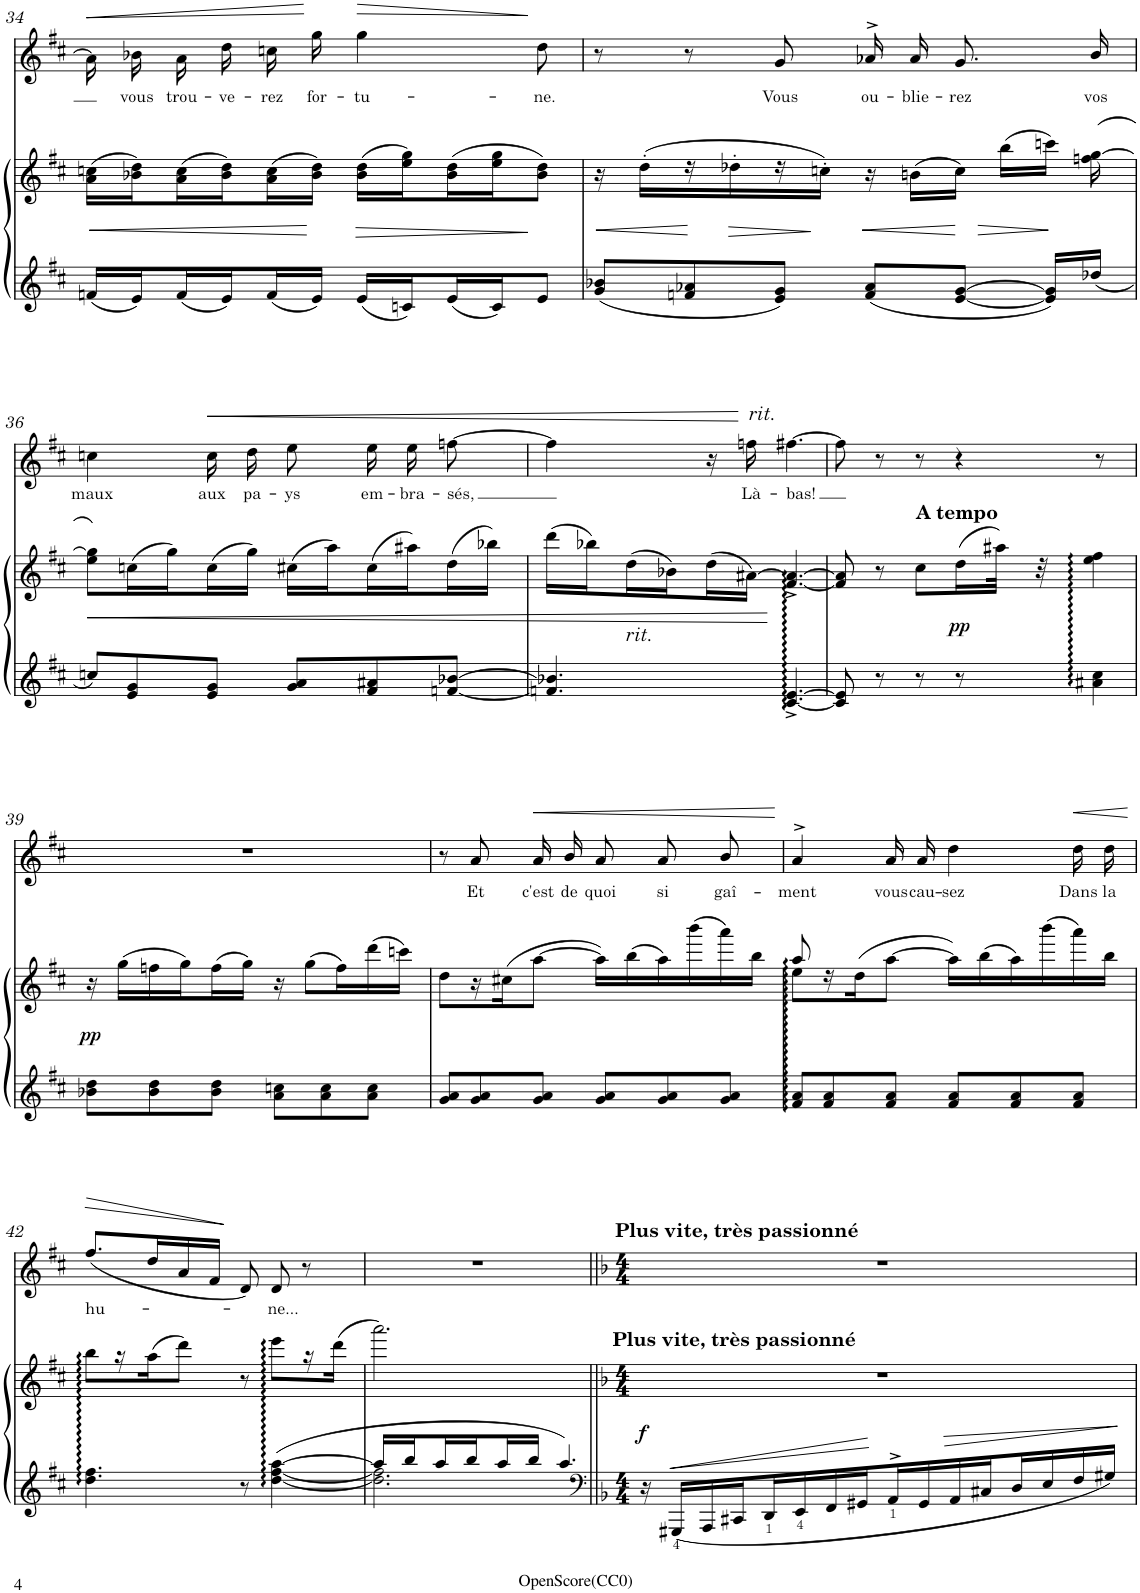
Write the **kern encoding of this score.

**kern	**kern	**dynam	**kern	**text	**dynam
*part2	*part2	*part2	*part1	*part1	*part1
*staff3	*staff2	*staff2/3	*staff1	*staff1	*staff1
*I"Piano	*	*	*I"Chant Voice	*	*
*I'Pno	*	*	*	*	*
!!LO:PB:g=z
*clefG2	*clefG2	*	*clefG2	*	*
*k[f#c#]	*k[f#c#]	*	*k[f#c#]	*	*
*M6/8	*M6/8	*	*M6/8	*	*
=34	=34	=34	=34	=34	=34
!	!	!LO:HP:b	!	!	!LO:HP:b
16fn/LL	(16a\ 16ccn\LL	<	16a\]	.	<
!	!	!	!	!LO:LY:b	!
16e/J	16b-X\ 16dd\J)	.	16b-X\	vous	.
!	!	!	!	!LO:LY:b	!
16f/L	(16a\ 16cc\L	.	16a\	trou-	.
!	!	!	!	!LO:LY:b	!
16e/J	16b-\ 16dd\J)	.	16dd\	-ve-	.
!	!	!	!	!LO:LY:b	!
16f/L	(16a\ 16cc\L	.	16ccn\	-rez	.
!	!	!	!	!LO:LY:b	!
16e/JJ	16b-\ 16dd\JJ)	[	16gg\	for-	[
!	!	!LO:HP:b	!	!LO:LY:b	!LO:HP:b
16e/LL	(16b-\ 16dd\LL	>	4gg\	-tu-	>
16cn/J	16ee\ 16gg\J)	.	.	.	.
16e/L	(16b-\ 16dd\L	.	.	.	.
16c/J	16ee\ 16gg\J	.	.	.	.
!	!	!	!	!LO:LY:b	!
8e/J	8b-\ 8dd\J)	]	8dd\	-ne.	]
=35	=35	=35	=35	=35	=35
!	!	!LO:HP:b	!	!	!
8g/ 8b-X/L	16r	<	8r	.	.
.	(16dd'\LL	.	.	.	.
8fn/ 8a-X/	16r	[	8r	.	.
!	!	!LO:HP:b	!	!	!
.	16dd-X'\	>	.	.	.
!	!	!	!	!LO:LY:b	!
8e/ 8g/J	16r	.	8g/	Vous	.
.	16ccn'\JJ)	]	.	.	.
!	!	!LO:HP:b	!	!LO:LY:b	!
8f/ 8a-/L	16r	<	16a-X^>/	ou-	.
!	!	!	!	!LO:LY:b	!
.	(16bn\LL	.	16a-/	-blie-	.
!	!	!LO:HP:n=1:b	!	!LO:LY:b	!
[8e/ [8g/J	16cc\JJ)	[ >	8.g/	-rez	.
.	(16bb\LL	.	.	.	.
16e/] 16g/]LL	16cccn\JJ)	]	.	.	.
!	!	!	!	!LO:LY:b	!
16dd-X/JJ	(16ffn\ [16gg\	.	16b/	vos	.
!!LO:LB:g=z
=36	=36	=36	=36	=36	=36
!	!	!LO:HP:b	!	!LO:LY:b	!
8ccn/L	8ee\ 8gg\]L)	<	4ccn\	maux	.
8e/ 8g/	(16ccn\L	.	.	.	.
.	16gg\J)	.	.	.	.
!	!	!	!	!LO:LY:b	!LO:HP:b
8e/ 8g/J	(16cc\L	.	16cc\	aux	<
!	!	!	!	!LO:LY:b	!
.	16gg\JJ)	.	16dd\	pa-	.
!	!	!	!	!LO:LY:b	!
8g/ 8a/L	(16cc#X\LL	.	8ee\	-ys	.
.	16aa\J)	.	.	.	.
!	!	!	!	!LO:LY:b	!
8f#/ 8a#X/	(16cc#\L	.	16ee\	em-	.
!	!	!	!	!LO:LY:b	!
.	16aa#X\J)	.	16ee\	-bra-	.
!	!	!	!	!LO:LY:b	!
[8fn/ [8b-X/J	(16dd\L	.	[8ffn\	-sés,	.
.	16bb-X\JJ)	.	.	.	.
=37	=37	=37	=37	=37	=37
4.fn/] 4.b-X/]	(16ddd\LL	.	4ff\]	.	.
.	16bb-X\J)	.	.	.	.
!	!LO:TX:b:i:t=rit.	!	!	!	!
.	(16dd\L	.	.	.	.
.	16b-X\J)	.	.	.	.
.	(16dd\L	.	16r	.	.
!	!	!	!LO:TX:a:i:t=rit.	!	!
!	!	!	!	!LO:LY:b	!
.	[16a#X\JJ)	.	16ffn\	Là-	[
!	!	!	!	!LO:LY:b	!
[4.c#/^ [4.e/^	[4.f#/^ 4.a#/_^	[	[4.ff#X\	-bas!	.
=38	=38	=38	=38	=38	=38
8c#/] 8e/]	8f#/] 8a#/]	.	8ff#\]	.	.
8r	8r	.	8r	.	.
!	!LO:TX:a:B:t=A tempo	!	!	!	!
8r	8cc#\L	.	8r	.	.
!	!	!LO:DY:b	!	!	!
8r	(16dd\L	pp	4r	.	.
.	32aa#X\JJk)	.	.	.	.
.	32r	.	.	.	.
4a#X\ 4cc#\	4ee\ 4ff#\	.	.	.	.
.	.	.	8r	.	.
!!LO:LB:g=z
=39	=39	=39	=39	=39	=39
!	!	!LO:DY:b	!	!	!
8b-X\ 8dd\L	16r	pp	2.r	.	.
.	(16gg\LL	.	.	.	.
8b-\ 8dd\	16ffn\	.	.	.	.
.	16gg\J)	.	.	.	.
8b-\ 8dd\J	(16cc#\L	.	.	.	.
.	16gg\JJ)	.	.	.	.
8a\ 8ccn\L	16r	.	.	.	.
.	(8gg\L	.	.	.	.
8a\ 8cc\	.	.	.	.	.
.	16ff\L)	.	.	.	.
8a\ 8cc\J	(16ddd\	.	.	.	.
.	16cccn\JJ)	.	.	.	.
=40	=40	=40	=40	=40	=40
8g/ 8a/L	8dd\L	.	8r	.	.
!	!	!	!	!LO:LY:b	!
8g/ 8a/	16r	.	8a/	Et	.
.	(16cc#X\J	.	.	.	.
!	!	!	!	!LO:LY:b	!LO:HP:b
8g/ 8a/J	[8aa\J	.	16a/	c'est	<
!	!	!	!	!LO:LY:b	!
.	.	.	16b/	de	.
!	!	!	!	!LO:LY:b	!
8g/ 8a/L	16aa\LL])	.	8a/	quoi	.
.	(16bb\	.	.	.	.
!	!	!	!	!LO:LY:b	!
8g/ 8a/	16aa\)	.	8a/	si	.
.	(16bbb\	.	.	.	.
!	!	!	!	!LO:LY:b	!
8g/ 8a/J	16aaa\)	.	8b/	gaî-	.
.	16bb\JJ	.	.	.	.
.	.	.	.	.	[
=41	=41	=41	=41	=41	=41
*	*^	*	*	*	*
!	!	!	!	!	!LO:LY:b	!
8f#/ 8a/L	8ee\L	8aa/	.	4a^>/	-ment	.
8f#/ 8a/	16r	2ryy	.	.	.	.
.	(>16dd\J	.	.	.	.	.
!	!	!	!	!	!LO:LY:b	!
8f#/ 8a/J	[>8aa\J	.	.	16a/	vous	.
!	!	!	!	!	!LO:LY:b	!
.	.	.	.	16a/	cau-	.
!	!	!	!	!	!LO:LY:b	!
8f#/ 8a/L	16aa\LL])	.	.	4dd\	-sez	.
.	(>16bb\	.	.	.	.	.
8f#/ 8a/	16aa\)	.	.	.	.	.
.	(>16bbb\	.	.	.	.	.
!	!	!	!	!	!LO:LY:b	!LO:HP:b
8f#/ 8a/J	16aaa\)	8ryy	.	16dd\	Dans	<
!	!	!	!	!	!LO:LY:b	!
.	16bb\JJ	.	.	16dd\	la	.
*	*v	*v	*	*	*	*
.	.	.	.	.	[
!!LO:LB:g=z
=42	=42	=42	=42	=42	=42
!	!	!	!	!LO:LY:b	!LO:HP:b
4.dd\ 4.ff#\	8bb\L	.	(8.ff#/L	hu-	>
.	16r	.	.	.	.
.	(16aa\J	.	16dd/L	.	.
.	8ddd\J)	.	16a/	.	.
.	.	.	16f#/JJ	.	.
8r	8r	.	8d/)	.	.
!	!	!	!	!LO:LY:b	!
[4dd\ [4ff#\ [>4aa\	8eee\L	.	8d/	-ne...	]
.	16r	.	8r	.	.
.	(16ddd\JJ	.	.	.	.
=43	=43	=43	=43	=43	=43
*^	*	*	*	*	*
16aa/LL]	2.dd\] 2.ff#\]	2.aaa\)	.	2.r	.	.
16bb/J	.	.	.	.	.	.
16aa/L	.	.	.	.	.	.
16bb/J	.	.	.	.	.	.
16aa/L	.	.	.	.	.	.
16bb/JJ	.	.	.	.	.	.
4.aa/	.	.	.	.	.	.
*v	*v	*	*	*	*	*
=44||	=44||	=44||	=44||	=44||	=44||
*clefF4	*	*	*	*	*
*k[b-]	*k[b-]	*	*k[b-]	*	*
*M4/4	*M4/4	*	*M4/4	*	*
!	!	!	!LO:TX:a:B:t=Plus vite, très passionné	!	!
!	!LO:TX:a:B:t=Plus vite, très passionné	!	!	!	!
!	!	!LO:DY:a=2	!	!	!
16r	1r	f	1r	.	.
16GGG#X/LL	.	.	.	.	.
16AAA/	.	.	.	.	.
16CC#X/J	.	.	.	.	.
16DD/L	.	.	.	.	.
16EE/	.	.	.	.	.
16FF/	.	.	.	.	.
16GG#X/J	.	.	.	.	.
16AA^>/L	.	.	.	.	.
16GG#/	.	.	.	.	.
16AA/	.	.	.	.	.
16C#X/J	.	.	.	.	.
16D/L	.	.	.	.	.
16E/	.	.	.	.	.
16F/	.	.	.	.	.
16G#X/JJ	.	.	.	.	.
=	=	=	=	=	=
*-	*-	*-	*-	*-	*-
